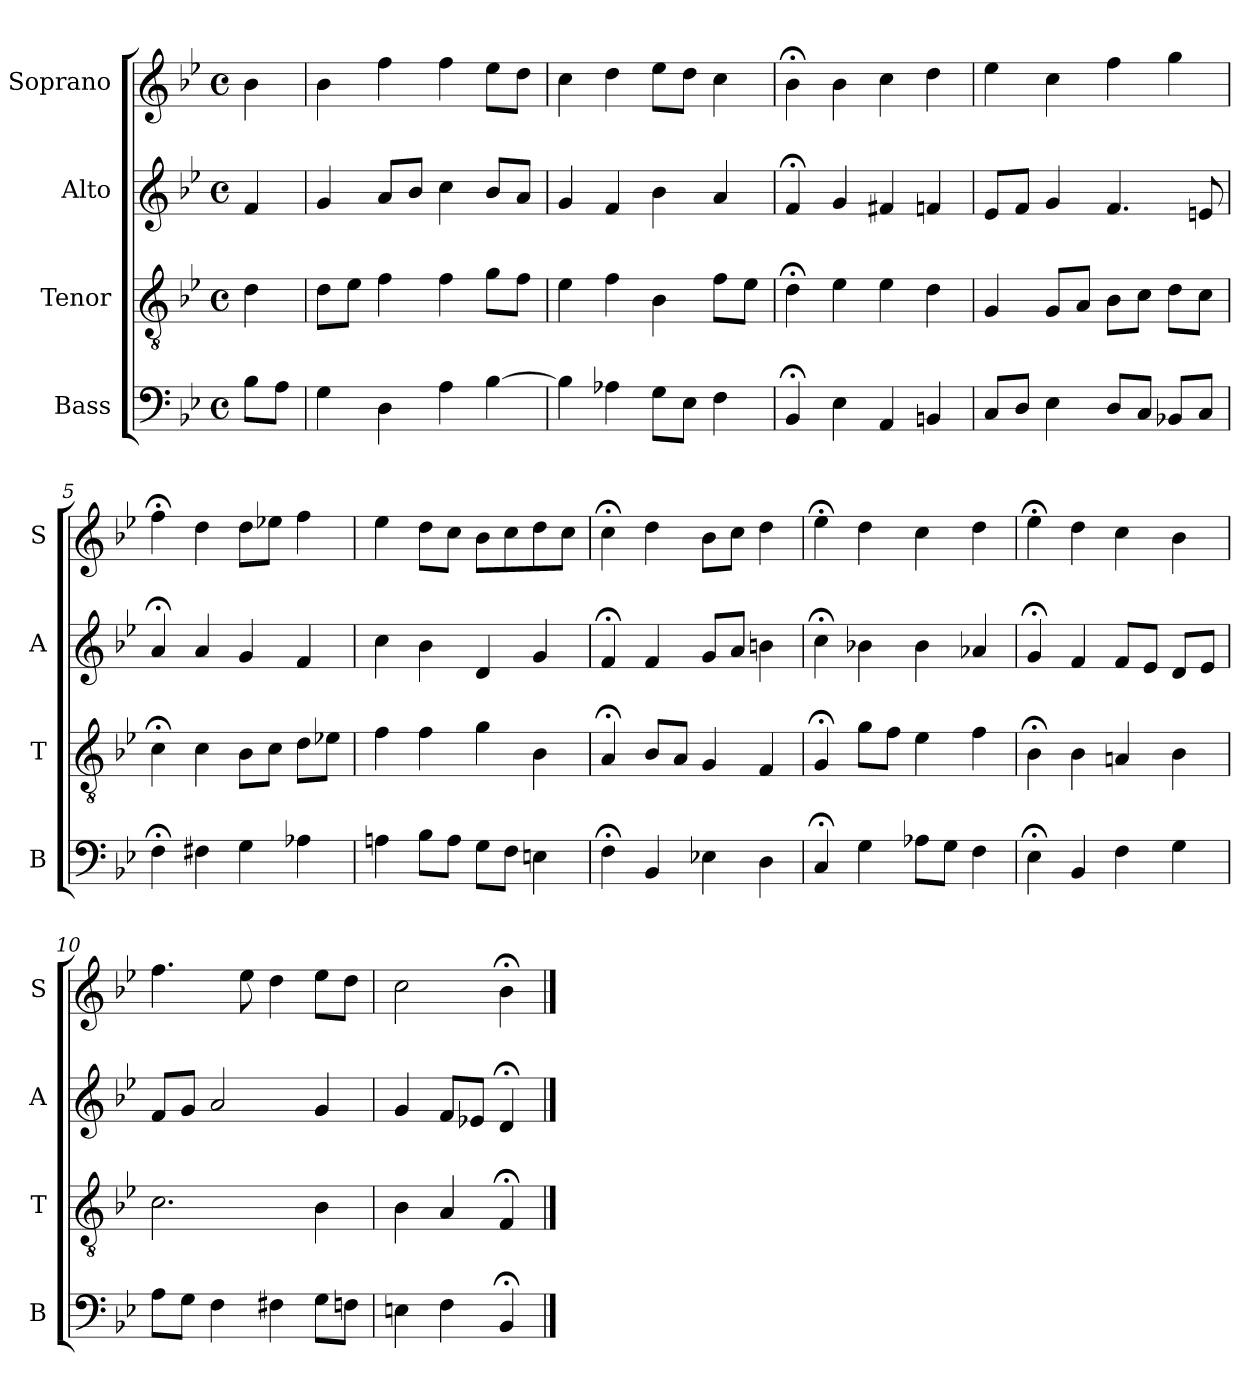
**kern	**kern	**kern	**kern
*part4	*part3	*part2	*part1
*staff4	*staff3	*staff2	*staff1
*I"Bass	*I"Tenor	*I"Alto	*I"Soprano
*I'B	*I'T	*I'A	*I'S
*clefF4	*clefGv2	*clefG2	*clefG2
*k[b-e-]	*k[b-e-]	*k[b-e-]	*k[b-e-]
*B-:	*B-:	*B-:	*B-:
*M4/4	*M4/4	*M4/4	*M4/4
*met(c)	*met(c)	*met(c)	*met(c)
*MM100	*MM100	*MM100	*MM100
=	=	=	=
8B-L	4d	4f	4b-
8AJ	.	.	.
=1	=1	=1	=1
4G	8dL	4g	4b-
.	8e-J	.	.
4D	4f	8aL	4ff
.	.	8b-J	.
4A	4f	4cc	4ff
[4B-	8gL	8b-L	8ee-L
.	8fJ	8aJ	8ddJ
=2	=2	=2	=2
4B-]	4e-	4g	4cc
4A-X	4f	4f	4dd
8GL	4B-	4b-	8ee-L
8E-J	.	.	8ddJ
4F	8fL	4a	4cc
.	8e-J	.	.
=3	=3	=3	=3
4BB-;<	4d;<	4f;<	4b-;<
4E-	4e-	4g	4b-
4AA	4e-	4f#X	4cc
4BBn	4d	4fn	4dd
=4	=4	=4	=4
8CL	4G	8e-L	4ee-
8DJ	.	8fJ	.
4E-	8GL	4g	4cc
.	8AJ	.	.
8DL	8B-L	4.f	4ff
8CJ	8cJ	.	.
8BB-XL	8dL	.	4gg
8CJ	8cJ	8en	.
=5	=5	=5	=5
4F;<	4c;<	4a;<	4ff;<
4F#X	4c	4a	4dd
4G	8B-L	4g	8ddL
.	8cJ	.	8ee-XJ
4A-X	8dL	4fi	4ff
.	8e-XiJ	.	.
=6	=6	=6	=6
4An	4fi	4cci	4ee-
8B-L	4f	4b-	8ddL
8AJ	.	.	8ccJ
8GL	4g	4d	8b-L
8FJ	.	.	8cc
4En	4B-	4g	8dd
.	.	.	8ccJ
=7	=7	=7	=7
4F;<	4A;<	4f;<	4cc;<
4BB-	8B-L	4f	4dd
.	8AJ	.	.
4E-X	4G	8gL	8b-L
.	.	8aJ	8ccJ
4D	4F	4bn	4dd
=8	=8	=8	=8
4C;<	4G;<	4cc;<	4ee-;<
4G	8gL	4b-X	4dd
.	8fJ	.	.
8A-XL	4e-	4b-	4cc
8GJ	.	.	.
4F	4f	4a-X	4dd
=9	=9	=9	=9
4E-;<	4B-;<	4g;<	4ee-;<
4BB-	4B-	4f	4dd
4F	4An	8fL	4cc
.	.	8e-J	.
4G	4B-	8dL	4b-
.	.	8e-J	.
=10	=10	=10	=10
8AL	2.c	8fL	4.ff
8GJ	.	8gJ	.
4F	.	2a	.
.	.	.	8ee-
4F#X	.	.	4dd
8GL	4B-	4g	8ee-L
8FnJ	.	.	8ddJ
=11	=11	=11	=11
4En	4B-	4g	2cc
4F	4A	8fL	.
.	.	8e-XJ	.
4BB-;<	4F;<	4d;<	4b-;<
==	==	==	==
*-	*-	*-	*-
